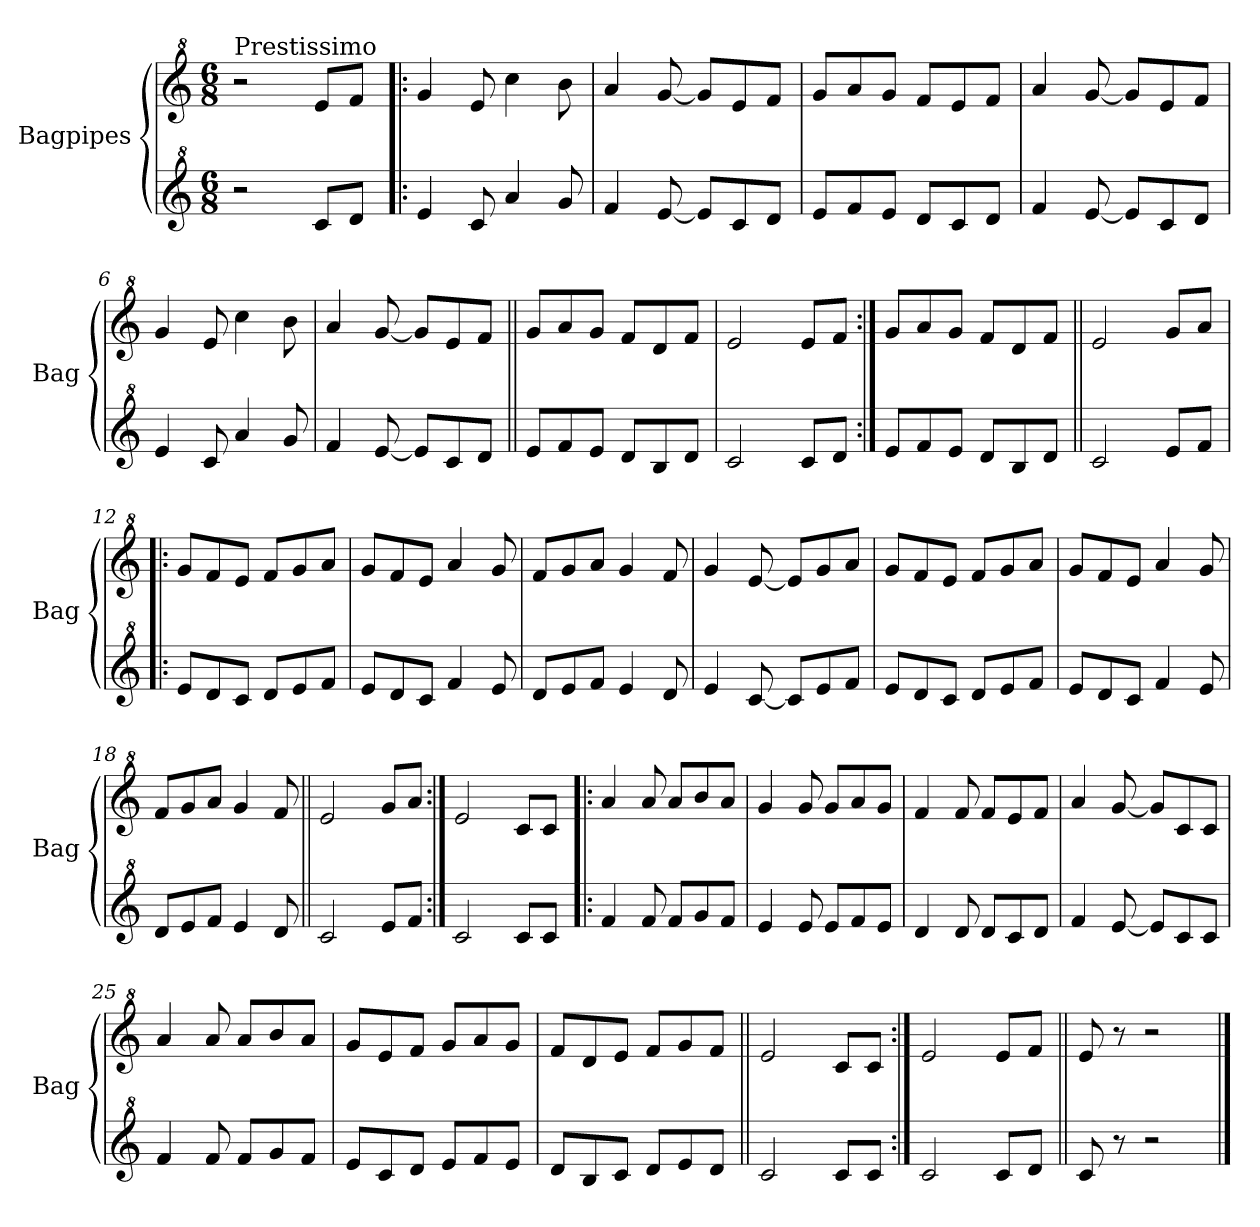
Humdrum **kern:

**kern	**kern
*part2	*part1
*staff2	*staff1
*I"Bagpipes	*I"Bagpipes
*I'Bag	*I'Bag
*clefG^2	*clefG^2
*k[]	*k[]
*C:	*C:
*M6/8	*M6/8
=1	=1
!	!LO:TX:a:t=Prestissimo
2r	2r
8cc/L	8ee/L
8dd/J	8ff/J
=2!|:	=2!|:
4ee/	4gg/
8cc/	8ee/
4aa/	4ccc\
8gg/	8bb\
=3	=3
4ff/	4aa/
[8ee/	[8gg/
8ee/L]	8gg/L]
8cc/	8ee/
8dd/J	8ff/J
=4	=4
8ee/L	8gg/L
8ff/	8aa/
8ee/J	8gg/J
8dd/L	8ff/L
8cc/	8ee/
8dd/J	8ff/J
=5	=5
4ff/	4aa/
[8ee/	[8gg/
8ee/L]	8gg/L]
8cc/	8ee/
8dd/J	8ff/J
=6	=6
4ee/	4gg/
8cc/	8ee/
4aa/	4ccc\
8gg/	8bb\
=7	=7
4ff/	4aa/
[8ee/	[8gg/
8ee/L]	8gg/L]
8cc/	8ee/
8dd/J	8ff/J
=8||	=8||
8ee/L	8gg/L
8ff/	8aa/
8ee/J	8gg/J
8dd/L	8ff/L
8b/	8dd/
8dd/J	8ff/J
!!LO:LB:g=z
=9	=9
2cc/	2ee/
8cc/L	8ee/L
8dd/J	8ff/J
=10:|!	=10:|!
8ee/L	8gg/L
8ff/	8aa/
8ee/J	8gg/J
8dd/L	8ff/L
8b/	8dd/
8dd/J	8ff/J
=11||	=11||
2cc/	2ee/
8ee/L	8gg/L
8ff/J	8aa/J
=12!|:	=12!|:
8ee/L	8gg/L
8dd/	8ff/
8cc/J	8ee/J
8dd/L	8ff/L
8ee/	8gg/
8ff/J	8aa/J
=13	=13
8ee/L	8gg/L
8dd/	8ff/
8cc/J	8ee/J
4ff/	4aa/
8ee/	8gg/
=14	=14
8dd/L	8ff/L
8ee/	8gg/
8ff/J	8aa/J
4ee/	4gg/
8dd/	8ff/
=15	=15
4ee/	4gg/
[8cc/	[8ee/
8cc/L]	8ee/L]
8ee/	8gg/
8ff/J	8aa/J
=16	=16
8ee/L	8gg/L
8dd/	8ff/
8cc/J	8ee/J
8dd/L	8ff/L
8ee/	8gg/
8ff/J	8aa/J
!!LO:LB:g=z
=17	=17
8ee/L	8gg/L
8dd/	8ff/
8cc/J	8ee/J
4ff/	4aa/
8ee/	8gg/
=18	=18
8dd/L	8ff/L
8ee/	8gg/
8ff/J	8aa/J
4ee/	4gg/
8dd/	8ff/
=19||	=19||
2cc/	2ee/
8ee/L	8gg/L
8ff/J	8aa/J
=20:|!	=20:|!
2cc/	2ee/
8cc/L	8cc/L
8cc/J	8cc/J
=21!|:	=21!|:
4ff/	4aa/
8ff/	8aa/
8ff/L	8aa/L
8gg/	8bb/
8ff/J	8aa/J
=22	=22
4ee/	4gg/
8ee/	8gg/
8ee/L	8gg/L
8ff/	8aa/
8ee/J	8gg/J
=23	=23
4dd/	4ff/
8dd/	8ff/
8dd/L	8ff/L
8cc/	8ee/
8dd/J	8ff/J
=24	=24
4ff/	4aa/
[8ee/	[8gg/
8ee/L]	8gg/L]
8cc/	8cc/
8cc/J	8cc/J
!!LO:LB:g=z
=25	=25
4ff/	4aa/
8ff/	8aa/
8ff/L	8aa/L
8gg/	8bb/
8ff/J	8aa/J
=26	=26
8ee/L	8gg/L
8cc/	8ee/
8dd/J	8ff/J
8ee/L	8gg/L
8ff/	8aa/
8ee/J	8gg/J
=27	=27
8dd/L	8ff/L
8b/	8dd/
8cc/J	8ee/J
8dd/L	8ff/L
8ee/	8gg/
8dd/J	8ff/J
=28||	=28||
2cc/	2ee/
8cc/L	8cc/L
8cc/J	8cc/J
=29:|!	=29:|!
2cc/	2ee/
8cc/L	8ee/L
8dd/J	8ff/J
=30||	=30||
8cc/	8ee/
8r	8r
2r	2r
==	==
*-	*-
